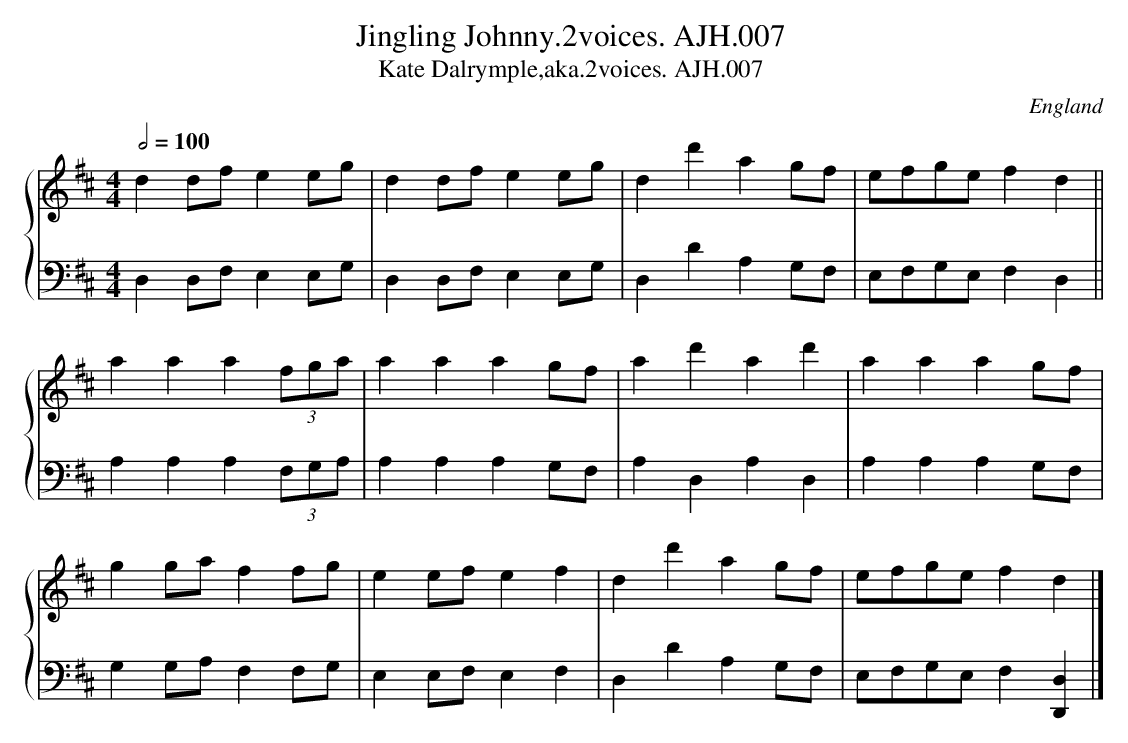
X:1
T:Jingling Johnny.2voices. AJH.007
T:Kate Dalrymple,aka.2voices. AJH.007
M:4/4
L:1/8
Q:1/2=100
O:England
V:1 clef=treble
V:2 clef=bass
%%staves {1 2}
K:D major
[V:1] d2 df e2 eg | d2df e2eg | d2d'2 a2gf | efge f2d2 ||
[V:2] D,2 D,F, E,2 E,G, | D,2D,F, E,2 E,G, |\
D,2D2 A,2 G,F, | E,F,G,E, F,2D,2 ||
[V:1] a2a2 a2 (3fga | a2a2 a2gf | a2d'2 a2d'2 | a2a2 a2gf |
[V:2] A,2A,2 A,2 (3F,G,A, | A,2A,2 A,2G,F, |\
A,2D,2 A,2D,2 | A,2A,2 A,2G,F, |
[V:1] g2ga f2fg | e2ef e2f2 | d2d'2 a2gf | efgef2d2|]
[V:2] G,2G,A, F,2F,G, | E,2E,F, E,2F,2 |\
D,2D2 A,2G,F, | E,F,G,E, F,2[D,2D,,2]|]
